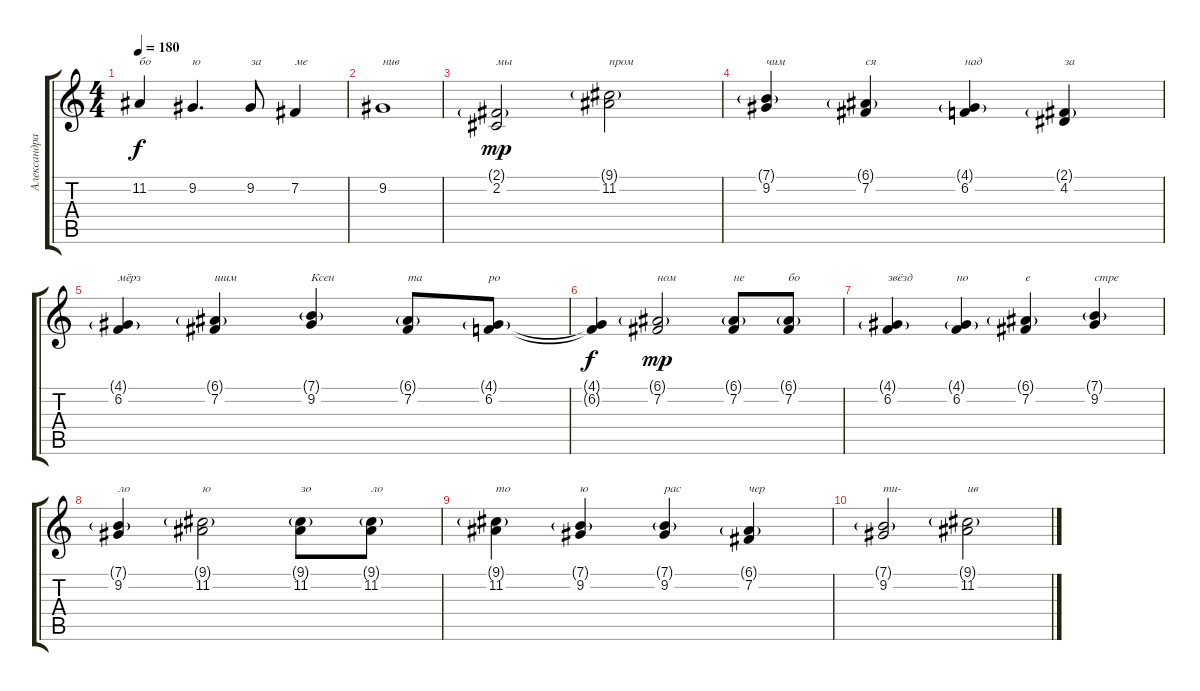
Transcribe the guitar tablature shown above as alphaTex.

\track ("Александра Комарова" "Александра") {instrument flute}
\staff {score tabs}
\tuning (E4 B3 G3 D3 A2 E2) {hide}
\ts (4 4)
\tempo 180
\clef g2
\ks c
11.2.4{txt "бо" dy f} 9.2.4{d txt "ю"} 9.2.8{txt "за"} 7.2.4{txt "ме"} |
9.2.1{txt "нив"} |
(2.1{g} 2.2).2{txt "мы" dy mp} (9.1{g} 11.2).2{txt "пром"} |
(7.1{g} 9.2).4{txt "чим"} (6.1{g} 7.2).4{txt "ся"} (4.1{g} 6.2).4{txt "над"} (2.1{g} 4.2).4{txt "за"} |
(4.1{g} 6.2).4{txt "мёрз"} (6.1{g} 7.2).4{txt "шим"} (7.1{g} 9.2).4{txt "Ксен"} (6.1{g} 7.2).8{txt "та"} (4.1{g} 6.2).8{txt "ро"} |
(4.1{t} 6.2{t}).4{dy f} (6.1{g} 7.2).2{txt "ном" dy mp} (6.1{g} 7.2).8{txt "не"} (6.1{g} 7.2).8{txt "бо"} |
(4.1{g} 6.2).4{txt "звёзд"} (4.1{g} 6.2).4{txt "но"} (6.1{g} 7.2).4{txt "е"} (7.1{g} 9.2).4{txt "стре"} |
(7.1{g} 9.2).4{txt "ло"} (9.1{g} 11.2).2{txt "ю"} (9.1{g} 11.2).8{txt "зо"} (9.1{g} 11.2).8{txt "ло"} |
(9.1{g} 11.2).4{txt "то"} (7.1{g} 9.2).4{txt "ю"} (7.1{g} 9.2).4{txt "рас"} (6.1{g} 7.2).4{txt "чер"} |
(7.1{g} 9.2).2{txt "ти-"} (9.1{g} 11.2).2{txt "ив"}
